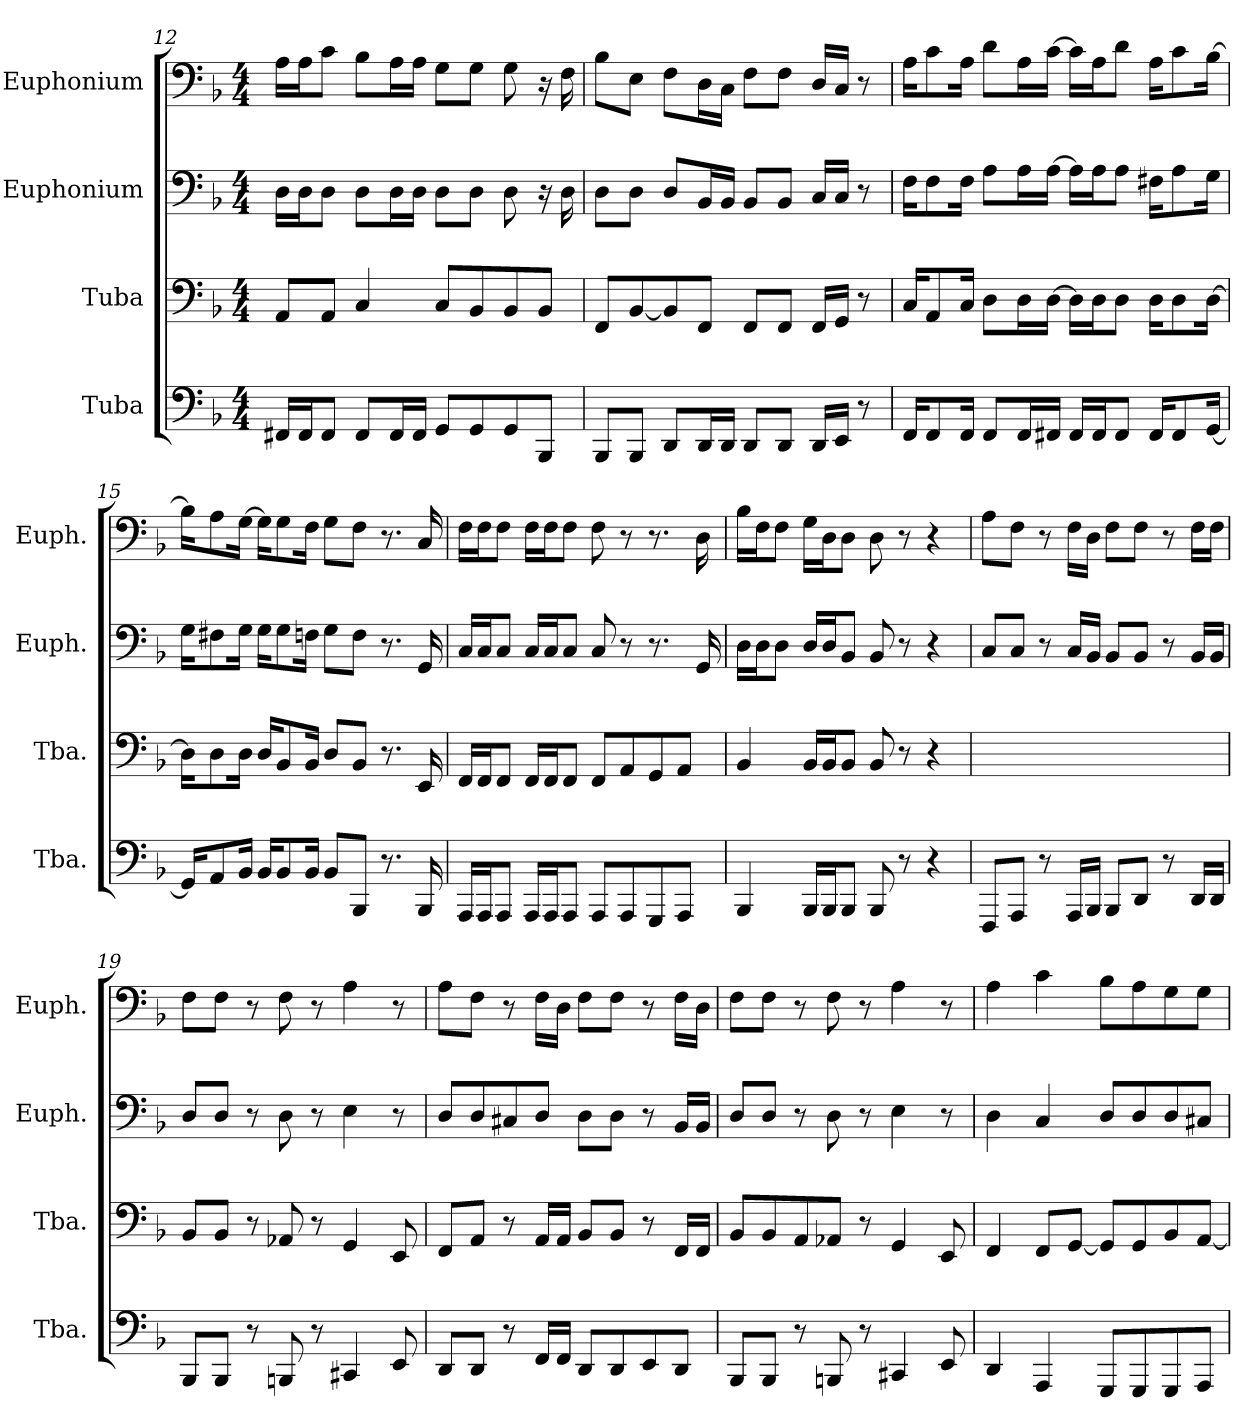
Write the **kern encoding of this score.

**kern	**kern	**kern	**kern
*part4	*part3	*part2	*part1
*staff4	*staff3	*staff2	*staff1
*I"Tuba	*I"Tuba	*I"Euphonium	*I"Euphonium
*I'Tba.	*I'Tba.	*I'Euph.	*I'Euph.
!!LO:LB:g=z
*clefF4	*clefF4	*clefF4	*clefF4
*k[b-]	*k[b-]	*k[b-]	*k[b-]
*M4/4	*M4/4	*M4/4	*M4/4
=12	=12	=12	=12
16FF#X/LL	8AA/L	16D\LL	16A\LL
16FF#/J	.	16D\J	16A\J
8FF#/J	8AA/J	8D\J	8c\J
8FF#/L	4C/	8D\L	8B-\L
16FF#/L	.	16D\L	16A\L
16FF#/JJ	.	16D\JJ	16A\JJ
8GG/L	8C/L	8D\L	8G\L
8GG/	8BB-/	8D\J	8G\J
8GG/	8BB-/	8D\	8G\
8BBB-/J	8BB-/J	16r	16r
.	.	16D\	16F\
=13	=13	=13	=13
8BBB-/L	8FF/L	8D\L	8B-\L
8BBB-/J	[8BB-/	8D\J	8E\J
8DD/L	8BB-/]	8D/L	8F\L
16DD/L	8FF/J	16BB-/L	16D\L
16DD/JJ	.	16BB-/JJ	16C\JJ
8DD/L	8FF/L	8BB-/L	8F\L
8DD/J	8FF/J	8BB-/J	8F\J
16DD/LL	16FF/LL	16C/LL	16D/LL
16EE/JJ	16GG/JJ	16C/JJ	16C/JJ
8r	8r	8r	8r
=14	=14	=14	=14
16FF/KL	16C/KL	16F\KL	16A\KL
8FF/	8AA/	8F\	8c\
16FF/Jk	16C/Jk	16F\Jk	16A\Jk
8FF/L	8D\L	8A\L	8d\L
16FF/L	16D\L	16A\L	16A\L
16FF#X/JJ	[16D\JJ	[16A\JJ	[16c\JJ
16FF#/LL	16D\LL]	16A\LL]	16c\LL]
16FF#/J	16D\J	16A\J	16A\J
8FF#/J	8D\J	8A\J	8d\J
16FF#/KL	16D\KL	16F#X\KL	16A\KL
8FF#/	8D\	8A\	8c\
[16GG/Jk	[16D\Jk	16G\Jk	[16B-\Jk
!!LO:LB:g=z
=15	=15	=15	=15
16GG/KL]	16D\KL]	16G\KL	16B-\KL]
8AA/	8D\	8F#X\	8A\
16BB-/Jk	16D\Jk	16G\Jk	[16G\Jk
16BB-/KL	16D/KL	16G\KL	16G\KL]
8BB-/	8BB-/	8G\	8G\
16BB-/Jk	16BB-/Jk	16Fn\Jk	16F\Jk
8BB-/L	8D/L	8G\L	8G\L
8BBB-/J	8BB-/J	8F\J	8F\J
8.r	8.r	8.r	8.r
16BBB-/	16EE/	16GG/	16C/
=16	=16	=16	=16
16AAA/LL	16FF/LL	16C/LL	16F\LL
16AAA/J	16FF/J	16C/J	16F\J
8AAA/J	8FF/J	8C/J	8F\J
16AAA/LL	16FF/LL	16C/LL	16F\LL
16AAA/J	16FF/J	16C/J	16F\J
8AAA/J	8FF/J	8C/J	8F\J
8AAA/L	8FF/L	8C/	8F\
8AAA/	8AA/	8r	8r
8GGG/	8GG/	8.r	8.r
8AAA/J	8AA/J	.	.
.	.	16GG/	16D\
=17	=17	=17	=17
4BBB-/	4BB-/	16D\LL	16B-\LL
.	.	16D\J	16F\J
.	.	8D\J	8F\J
16BBB-/LL	16BB-/LL	16D/LL	16G\LL
16BBB-/J	16BB-/J	16D/J	16D\J
8BBB-/J	8BB-/J	8BB-/J	8D\J
8BBB-/	8BB-/	8BB-/	8D\
8r	8r	8r	8r
4r	4r	4r	4r
!!LO:PB:g=z
=18	=18	=18	=18
8FFF/L	8FF/Lyy	8C/L	8A\L
8AAA/J	8FF/Jyy	8C/J	8F\J
8r	8ryy	8r	8r
16AAA/LL	16FF/LLyy	16C/LL	16F\LL
16BBB-/JJ	16FF/JJyy	16BB-/JJ	16D\JJ
8BBB-/L	8DD/Lyy	8BB-/L	8F\L
8DD/J	8FF/Jyy	8BB-/J	8F\J
8r	8ryy	8r	8r
16DD/LL	16FF/LLyy	16BB-/LL	16F\LL
16DD/JJ	16FF/JJyy	16BB-/JJ	16F\JJ
=19	=19	=19	=19
8BBB-/L	8BB-/L	8D/L	8F\L
8BBB-/J	8BB-/J	8D/J	8F\J
8r	8r	8r	8r
8BBBn/	8AA-X/	8D\	8F\
8r	8r	8r	8r
4CC#X/	4GG/	4E\	4A\
8EE/	8EE/	8r	8r
=20	=20	=20	=20
8DD/L	8FF/L	8D/L	8A\L
8DD/J	8AA/J	8D/	8F\J
8r	8r	8C#X/	8r
16FF/LL	16AA/LL	8D/J	16F\LL
16FF/JJ	16AA/JJ	.	16D\JJ
8DD/L	8BB-/L	8D\L	8F\L
8DD/	8BB-/J	8D\J	8F\J
8EE/	8r	8r	8r
8DD/J	16FF/LL	16BB-/LL	16F\LL
.	16FF/JJ	16BB-/JJ	16D\JJ
!!LO:LB:g=z
=21	=21	=21	=21
8BBB-/L	8BB-/L	8D/L	8F\L
8BBB-/J	8BB-/	8D/J	8F\J
8r	8AA/	8r	8r
8BBBn/	8AA-X/J	8D\	8F\
8r	8r	8r	8r
4CC#X/	4GG/	4E\	4A\
8EE/	8EE/	8r	8r
=22	=22	=22	=22
4DD/	4FF/	4D\	4A\
4AAA/	8FF/L	4C/	4c\
.	[8GG/J	.	.
8GGG/L	8GG/L]	8D/L	8B-\L
8GGG/	8GG/	8D/	8A\
8GGG/	8BB-/	8D/	8G\
8AAA/J	[8AA/J	8C#X/J	8G\J
=	=	=	=
*-	*-	*-	*-
